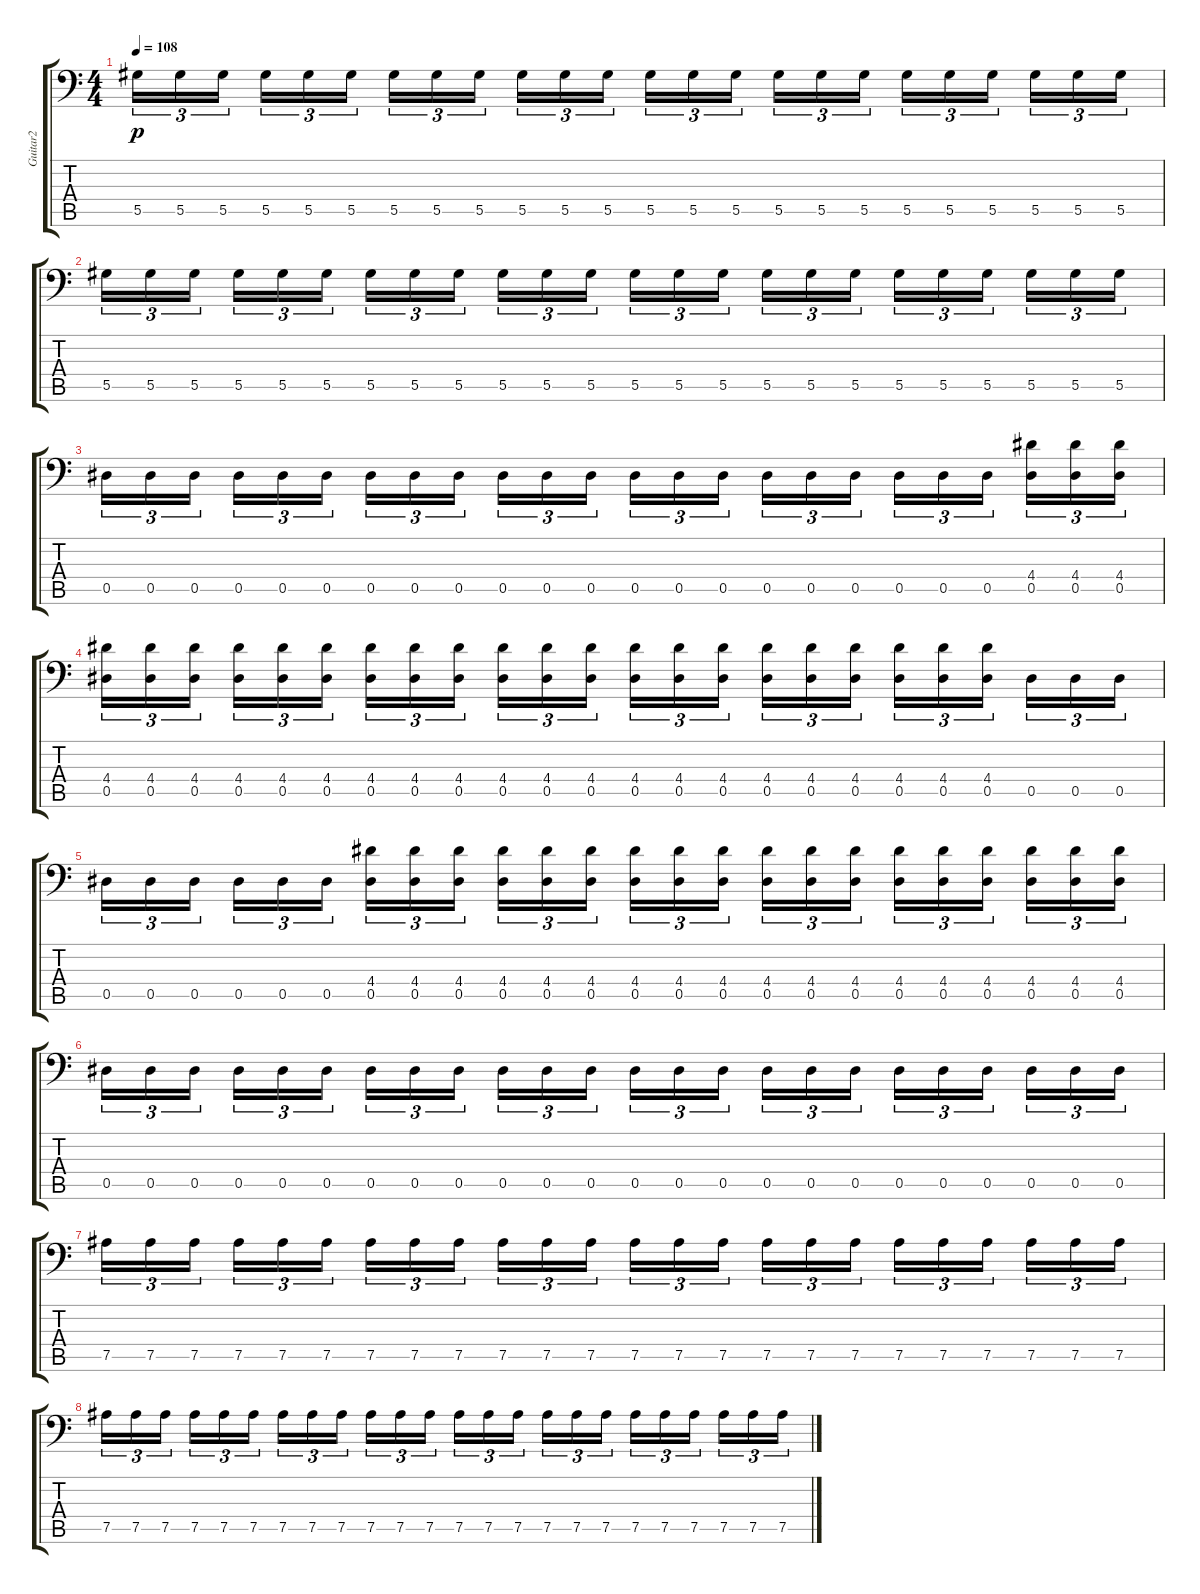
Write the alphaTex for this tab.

\track ("Guitar2" "Guitar2") {instrument overdrivenguitar}
\staff {score tabs}
\tuning (B3 Ab3 E3 B2 Eb2 Bb1) {hide}
\ts (4 4)
\tempo 108
\clef f4
\ks c
5.5.16{tu (3 2) dy p} 5.5.16{tu (3 2)} 5.5.16{tu (3 2) beam splitsecondary} 5.5.16{tu (3 2)} 5.5.16{tu (3 2)} 5.5.16{tu (3 2)} 5.5.16{tu (3 2)} 5.5.16{tu (3 2)} 5.5.16{tu (3 2) beam splitsecondary} 5.5.16{tu (3 2)} 5.5.16{tu (3 2)} 5.5.16{tu (3 2)} 5.5.16{tu (3 2)} 5.5.16{tu (3 2)} 5.5.16{tu (3 2) beam splitsecondary} 5.5.16{tu (3 2)} 5.5.16{tu (3 2)} 5.5.16{tu (3 2)} 5.5.16{tu (3 2)} 5.5.16{tu (3 2)} 5.5.16{tu (3 2) beam splitsecondary} 5.5.16{tu (3 2)} 5.5.16{tu (3 2)} 5.5.16{tu (3 2)} |
5.5.16{tu (3 2)} 5.5.16{tu (3 2)} 5.5.16{tu (3 2) beam splitsecondary} 5.5.16{tu (3 2)} 5.5.16{tu (3 2)} 5.5.16{tu (3 2)} 5.5.16{tu (3 2)} 5.5.16{tu (3 2)} 5.5.16{tu (3 2) beam splitsecondary} 5.5.16{tu (3 2)} 5.5.16{tu (3 2)} 5.5.16{tu (3 2)} 5.5.16{tu (3 2)} 5.5.16{tu (3 2)} 5.5.16{tu (3 2) beam splitsecondary} 5.5.16{tu (3 2)} 5.5.16{tu (3 2)} 5.5.16{tu (3 2)} 5.5.16{tu (3 2)} 5.5.16{tu (3 2)} 5.5.16{tu (3 2) beam splitsecondary} 5.5.16{tu (3 2)} 5.5.16{tu (3 2)} 5.5.16{tu (3 2)} |
0.5.16{tu (3 2)} 0.5.16{tu (3 2)} 0.5.16{tu (3 2) beam splitsecondary} 0.5.16{tu (3 2)} 0.5.16{tu (3 2)} 0.5.16{tu (3 2)} 0.5.16{tu (3 2)} 0.5.16{tu (3 2)} 0.5.16{tu (3 2) beam splitsecondary} 0.5.16{tu (3 2)} 0.5.16{tu (3 2)} 0.5.16{tu (3 2)} 0.5.16{tu (3 2)} 0.5.16{tu (3 2)} 0.5.16{tu (3 2) beam splitsecondary} 0.5.16{tu (3 2)} 0.5.16{tu (3 2)} 0.5.16{tu (3 2)} 0.5.16{tu (3 2)} 0.5.16{tu (3 2)} 0.5.16{tu (3 2) beam splitsecondary} (4.4 0.5).16{tu (3 2)} (4.4 0.5).16{tu (3 2)} (4.4 0.5).16{tu (3 2)} |
(4.4 0.5).16{tu (3 2)} (4.4 0.5).16{tu (3 2)} (4.4 0.5).16{tu (3 2) beam splitsecondary} (4.4 0.5).16{tu (3 2)} (4.4 0.5).16{tu (3 2)} (4.4 0.5).16{tu (3 2)} (4.4 0.5).16{tu (3 2)} (4.4 0.5).16{tu (3 2)} (4.4 0.5).16{tu (3 2) beam splitsecondary} (4.4 0.5).16{tu (3 2)} (4.4 0.5).16{tu (3 2)} (4.4 0.5).16{tu (3 2)} (4.4 0.5).16{tu (3 2)} (4.4 0.5).16{tu (3 2)} (4.4 0.5).16{tu (3 2) beam splitsecondary} (4.4 0.5).16{tu (3 2)} (4.4 0.5).16{tu (3 2)} (4.4 0.5).16{tu (3 2)} (4.4 0.5).16{tu (3 2)} (4.4 0.5).16{tu (3 2)} (4.4 0.5).16{tu (3 2) beam splitsecondary} 0.5.16{tu (3 2)} 0.5.16{tu (3 2)} 0.5.16{tu (3 2)} |
0.5.16{tu (3 2)} 0.5.16{tu (3 2)} 0.5.16{tu (3 2) beam splitsecondary} 0.5.16{tu (3 2)} 0.5.16{tu (3 2)} 0.5.16{tu (3 2)} (4.4 0.5).16{tu (3 2)} (4.4 0.5).16{tu (3 2)} (4.4 0.5).16{tu (3 2) beam splitsecondary} (4.4 0.5).16{tu (3 2)} (4.4 0.5).16{tu (3 2)} (4.4 0.5).16{tu (3 2)} (4.4 0.5).16{tu (3 2)} (4.4 0.5).16{tu (3 2)} (4.4 0.5).16{tu (3 2) beam splitsecondary} (4.4 0.5).16{tu (3 2)} (4.4 0.5).16{tu (3 2)} (4.4 0.5).16{tu (3 2)} (4.4 0.5).16{tu (3 2)} (4.4 0.5).16{tu (3 2)} (4.4 0.5).16{tu (3 2) beam splitsecondary} (4.4 0.5).16{tu (3 2)} (4.4 0.5).16{tu (3 2)} (4.4 0.5).16{tu (3 2)} |
0.5.16{tu (3 2)} 0.5.16{tu (3 2)} 0.5.16{tu (3 2) beam splitsecondary} 0.5.16{tu (3 2)} 0.5.16{tu (3 2)} 0.5.16{tu (3 2)} 0.5.16{tu (3 2)} 0.5.16{tu (3 2)} 0.5.16{tu (3 2) beam splitsecondary} 0.5.16{tu (3 2)} 0.5.16{tu (3 2)} 0.5.16{tu (3 2)} 0.5.16{tu (3 2)} 0.5.16{tu (3 2)} 0.5.16{tu (3 2) beam splitsecondary} 0.5.16{tu (3 2)} 0.5.16{tu (3 2)} 0.5.16{tu (3 2)} 0.5.16{tu (3 2)} 0.5.16{tu (3 2)} 0.5.16{tu (3 2) beam splitsecondary} 0.5.16{tu (3 2)} 0.5.16{tu (3 2)} 0.5.16{tu (3 2)} |
7.5.16{tu (3 2)} 7.5.16{tu (3 2)} 7.5.16{tu (3 2) beam splitsecondary} 7.5.16{tu (3 2)} 7.5.16{tu (3 2)} 7.5.16{tu (3 2)} 7.5.16{tu (3 2)} 7.5.16{tu (3 2)} 7.5.16{tu (3 2) beam splitsecondary} 7.5.16{tu (3 2)} 7.5.16{tu (3 2)} 7.5.16{tu (3 2)} 7.5.16{tu (3 2)} 7.5.16{tu (3 2)} 7.5.16{tu (3 2) beam splitsecondary} 7.5.16{tu (3 2)} 7.5.16{tu (3 2)} 7.5.16{tu (3 2)} 7.5.16{tu (3 2)} 7.5.16{tu (3 2)} 7.5.16{tu (3 2) beam splitsecondary} 7.5.16{tu (3 2)} 7.5.16{tu (3 2)} 7.5.16{tu (3 2)} |
7.5.16{tu (3 2)} 7.5.16{tu (3 2)} 7.5.16{tu (3 2) beam splitsecondary} 7.5.16{tu (3 2)} 7.5.16{tu (3 2)} 7.5.16{tu (3 2)} 7.5.16{tu (3 2)} 7.5.16{tu (3 2)} 7.5.16{tu (3 2) beam splitsecondary} 7.5.16{tu (3 2)} 7.5.16{tu (3 2)} 7.5.16{tu (3 2)} 7.5.16{tu (3 2)} 7.5.16{tu (3 2)} 7.5.16{tu (3 2) beam splitsecondary} 7.5.16{tu (3 2)} 7.5.16{tu (3 2)} 7.5.16{tu (3 2)} 7.5.16{tu (3 2)} 7.5.16{tu (3 2)} 7.5.16{tu (3 2) beam splitsecondary} 7.5.16{tu (3 2)} 7.5.16{tu (3 2)} 7.5.16{tu (3 2)}
